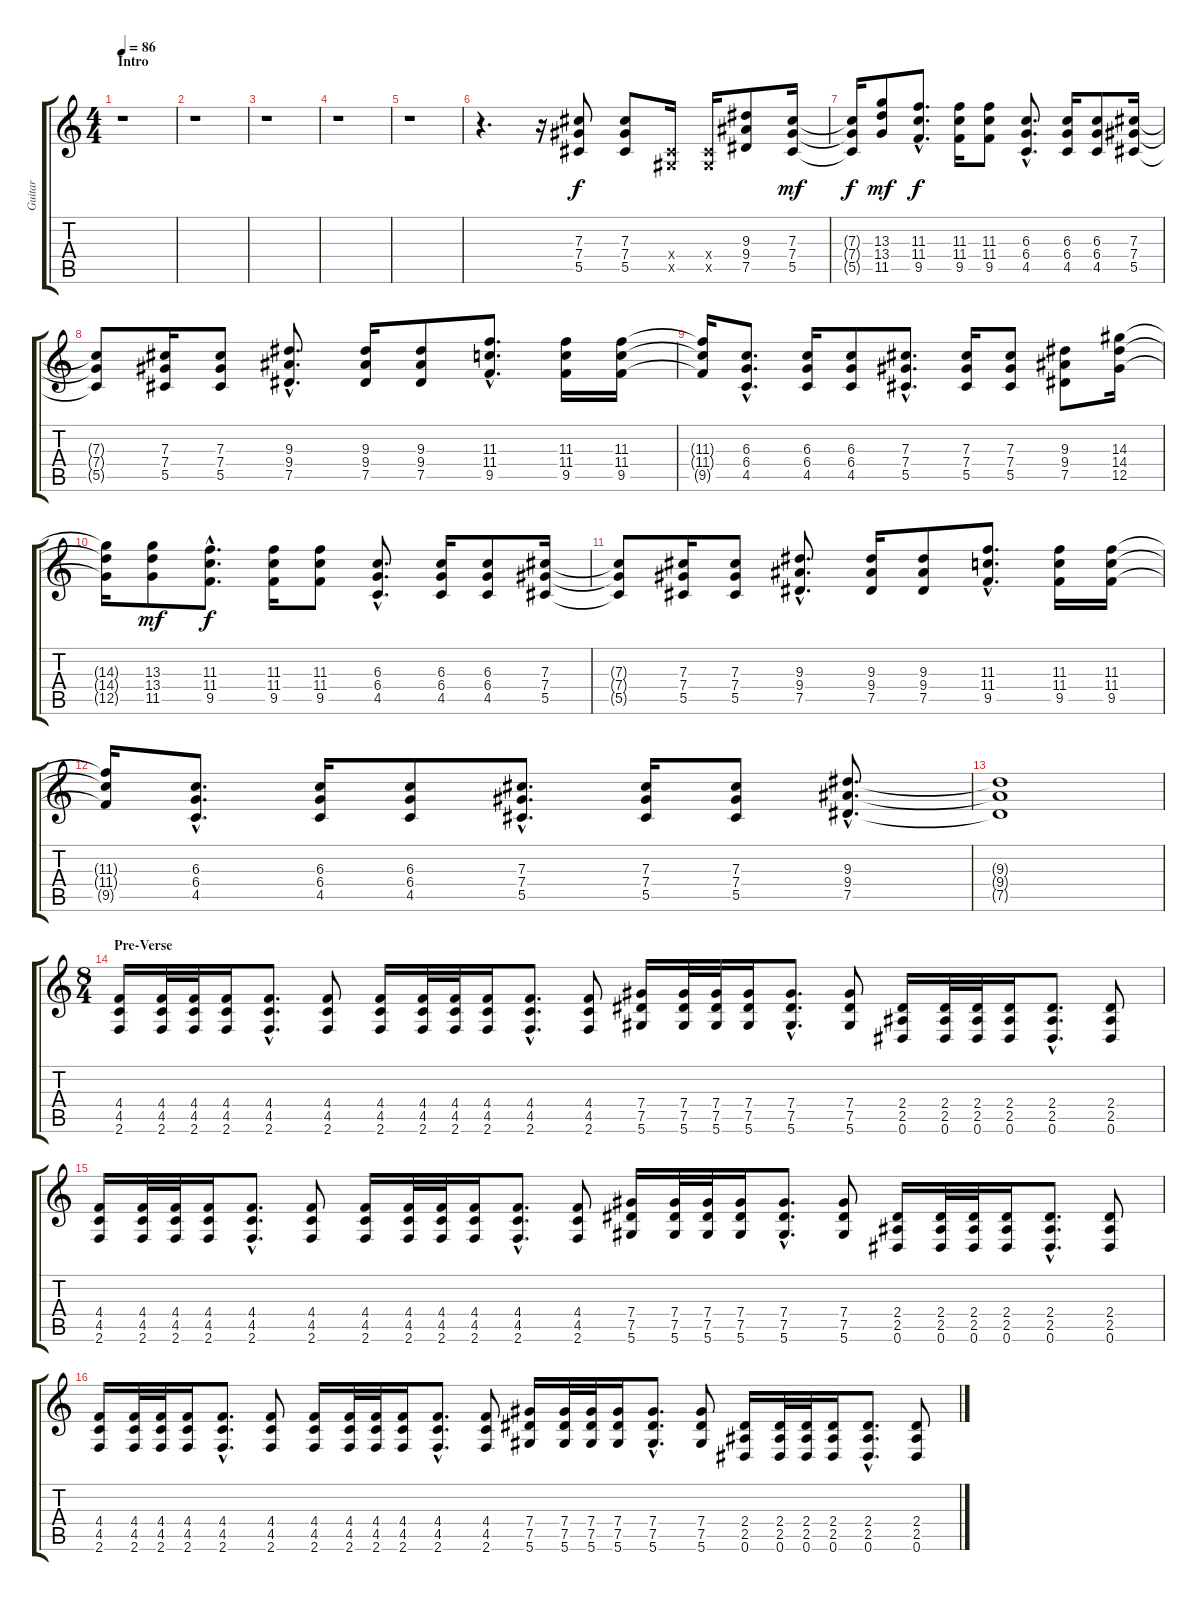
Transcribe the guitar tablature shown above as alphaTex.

\track ("Guitar" "Guitar") {instrument distortionguitar}
\staff {score tabs}
\tuning (Eb4 Bb3 Gb3 Db3 Ab2 Eb2) {hide}
\ts (4 4)
\section ("" "Intro")
\tempo 86
\clef g2
\ks c
r.1{dy f instrument distortionguitar} |
r.1 |
r.1 |
r.1 |
r.1 |
r.4{d} r.16 (7.3 7.4 5.5).8 (7.3 7.4 5.5).8 (0.4{x} 0.5{x}).16 (0.4{x} 0.5{x}).16 (9.3 9.4 7.5).8 (7.3 7.4 5.5).16{dy mf} |
(7.3{t} 7.4{t} 5.5{t}).16{dy f} (13.3 13.4 11.5).8{dy mf} (11.3{hac} 11.4{hac} 9.5{hac}).8{d dy f} (11.3 11.4 9.5).16 (11.3 11.4 9.5).8 (6.3{hac} 6.4{hac} 4.5{hac}).8{d} (6.3 6.4 4.5).16 (6.3 6.4 4.5).8 (7.3 7.4 5.5).16 |
(7.3{t} 7.4{t} 5.5{t}).8 (7.3 7.4 5.5).16 (7.3 7.4 5.5).8 (9.3{hac} 9.4{hac} 7.5{hac}).8{d} (9.3 9.4 7.5).16 (9.3 9.4 7.5).8 (11.3{hac} 11.4{hac} 9.5{hac}).8{d} (11.3 11.4 9.5).16 (11.3 11.4 9.5).16 |
(11.3{t} 11.4{t} 9.5{t}).16 (6.3{hac} 6.4{hac} 4.5{hac}).8{d} (6.3 6.4 4.5).16 (6.3 6.4 4.5).8 (7.3{hac} 7.4{hac} 5.5{hac}).8{d} (7.3 7.4 5.5).16 (7.3 7.4 5.5).8 (9.3 9.4 7.5).8 (14.3 14.4 12.5).16 |
(14.3{t} 14.4{t} 12.5{t}).16 (13.3 13.4 11.5).8{dy mf} (11.3{hac} 11.4{hac} 9.5{hac}).8{d dy f} (11.3 11.4 9.5).16 (11.3 11.4 9.5).8 (6.3{hac} 6.4{hac} 4.5{hac}).8{d} (6.3 6.4 4.5).16 (6.3 6.4 4.5).8 (7.3 7.4 5.5).16 |
(7.3{t} 7.4{t} 5.5{t}).8 (7.3 7.4 5.5).16 (7.3 7.4 5.5).8 (9.3{hac} 9.4{hac} 7.5{hac}).8{d} (9.3 9.4 7.5).16 (9.3 9.4 7.5).8 (11.3{hac} 11.4{hac} 9.5{hac}).8{d} (11.3 11.4 9.5).16 (11.3 11.4 9.5).16 |
(11.3{t} 11.4{t} 9.5{t}).16 (6.3{hac} 6.4{hac} 4.5{hac}).8{d} (6.3 6.4 4.5).16 (6.3 6.4 4.5).8 (7.3{hac} 7.4{hac} 5.5{hac}).8{d} (7.3 7.4 5.5).16 (7.3 7.4 5.5).8 (9.3{hac} 9.4{hac} 7.5{hac}).8{d} |
(9.3{t} 9.4{t} 7.5{t}).1 |
\ts (8 4)
\section ("" "Pre-Verse")
(4.4 4.5 2.6).16 (4.4 4.5 2.6).32 (4.4 4.5 2.6).32 (4.4 4.5 2.6).16 (4.4{hac} 4.5{hac} 2.6{hac}).8{d} (4.4 4.5 2.6).8 (4.4 4.5 2.6).16 (4.4 4.5 2.6).32 (4.4 4.5 2.6).32 (4.4 4.5 2.6).16 (4.4{hac} 4.5{hac} 2.6{hac}).8{d} (4.4 4.5 2.6).8 (7.4 7.5 5.6).16 (7.4 7.5 5.6).32 (7.4 7.5 5.6).32 (7.4 7.5 5.6).16 (7.4{hac} 7.5{hac} 5.6{hac}).8{d} (7.4 7.5 5.6).8 (2.4 2.5 0.6).16 (2.4 2.5 0.6).32 (2.4 2.5 0.6).32 (2.4 2.5 0.6).16 (2.4{hac} 2.5{hac} 0.6{hac}).8{d} (2.4 2.5 0.6).8 |
(4.4 4.5 2.6).16 (4.4 4.5 2.6).32 (4.4 4.5 2.6).32 (4.4 4.5 2.6).16 (4.4{hac} 4.5{hac} 2.6{hac}).8{d} (4.4 4.5 2.6).8 (4.4 4.5 2.6).16 (4.4 4.5 2.6).32 (4.4 4.5 2.6).32 (4.4 4.5 2.6).16 (4.4{hac} 4.5{hac} 2.6{hac}).8{d} (4.4 4.5 2.6).8 (7.4 7.5 5.6).16 (7.4 7.5 5.6).32 (7.4 7.5 5.6).32 (7.4 7.5 5.6).16 (7.4{hac} 7.5{hac} 5.6{hac}).8{d} (7.4 7.5 5.6).8 (2.4 2.5 0.6).16 (2.4 2.5 0.6).32 (2.4 2.5 0.6).32 (2.4 2.5 0.6).16 (2.4{hac} 2.5{hac} 0.6{hac}).8{d} (2.4 2.5 0.6).8 |
(4.4 4.5 2.6).16 (4.4 4.5 2.6).32 (4.4 4.5 2.6).32 (4.4 4.5 2.6).16 (4.4{hac} 4.5{hac} 2.6{hac}).8{d} (4.4 4.5 2.6).8 (4.4 4.5 2.6).16 (4.4 4.5 2.6).32 (4.4 4.5 2.6).32 (4.4 4.5 2.6).16 (4.4{hac} 4.5{hac} 2.6{hac}).8{d} (4.4 4.5 2.6).8 (7.4 7.5 5.6).16 (7.4 7.5 5.6).32 (7.4 7.5 5.6).32 (7.4 7.5 5.6).16 (7.4{hac} 7.5{hac} 5.6{hac}).8{d} (7.4 7.5 5.6).8 (2.4 2.5 0.6).16 (2.4 2.5 0.6).32 (2.4 2.5 0.6).32 (2.4 2.5 0.6).16 (2.4{hac} 2.5{hac} 0.6{hac}).8{d} (2.4 2.5 0.6).8
